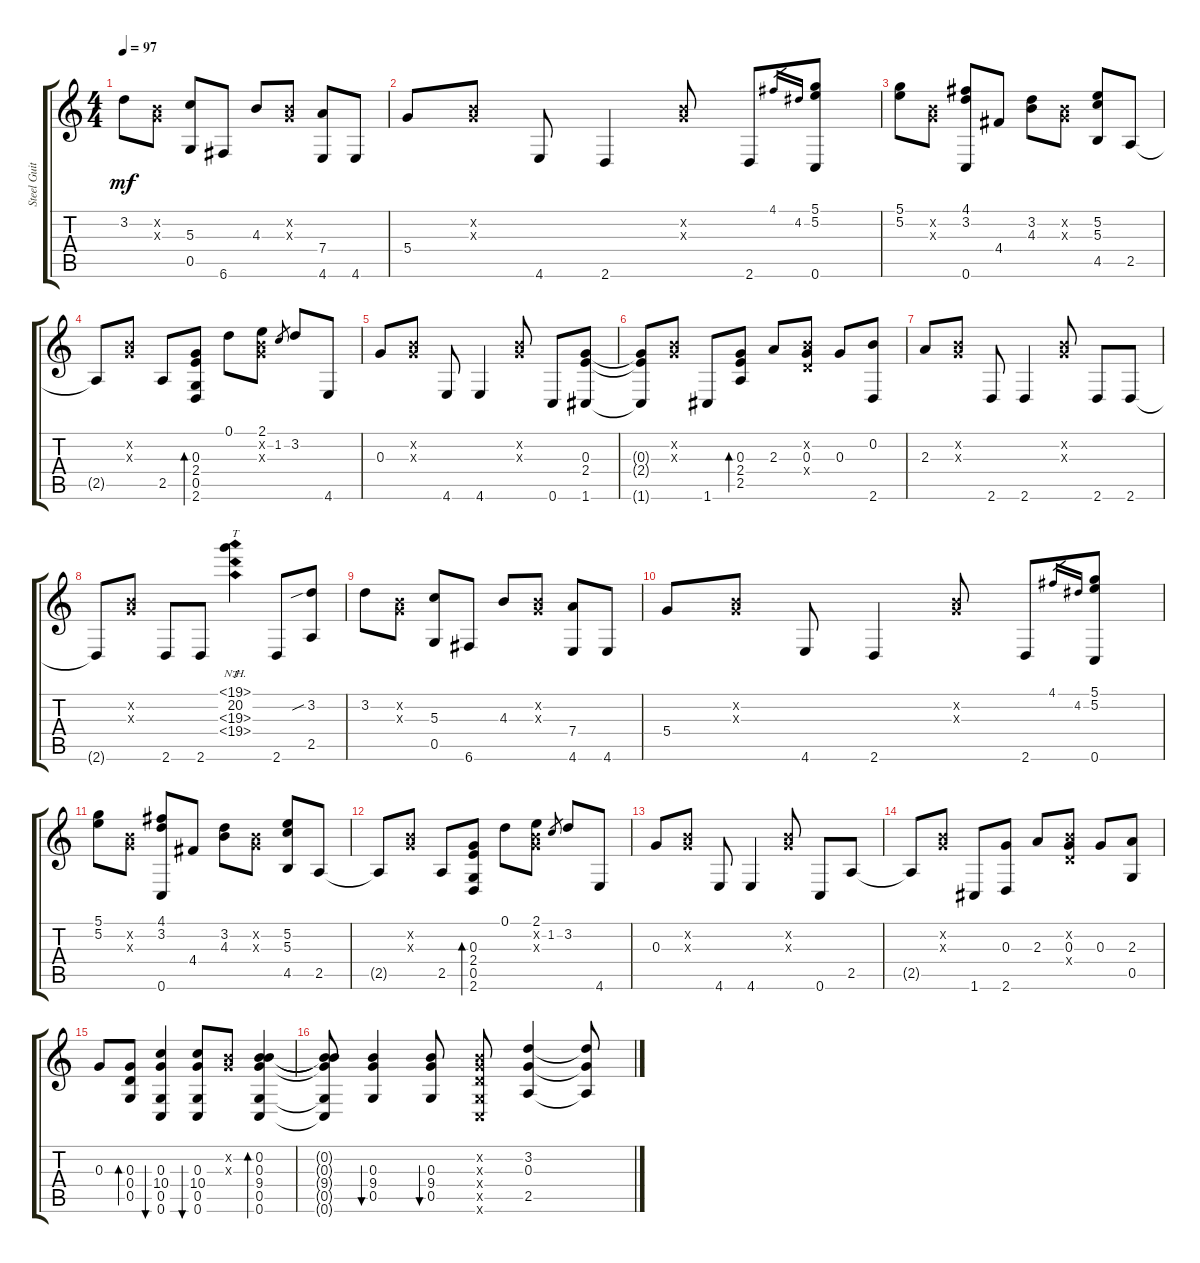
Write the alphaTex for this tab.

\track ("Steel Guitar" "Steel Guit") {instrument acousticguitarsteel}
\staff {score tabs}
\tuning (D4 B3 G3 D3 G2 C2) {hide}
\ts (4 4)
\tempo 97
\clef g2
\ks c
3.2.8{dy mf} (0.2{x} 0.3{x}).8 (5.3 0.5).8 6.6.8 4.3.8 (0.2{x} 0.3{x}).8 (7.4 4.6).8 4.6.8 |
5.4.8 (0.2{x} 0.3{x}).8 4.6.8 2.6.4 (0.2{x} 0.3{x}).8 2.6.8 4.1.16{gr} 4.2.16{gr} (5.1 5.2 0.6).8 |
(5.1 5.2).8 (0.2{x} 0.3{x}).8 (4.1 3.2 0.6).8 4.4.8 (3.2 4.3).8 (0.2{x} 0.3{x}).8 (5.2 5.3 4.5).8 2.5.8 |
2.5{t}.8 (0.2{x} 0.3{x}).8 2.5.8 (0.3 2.4 0.5 2.6).8{bd 120} 0.1.8 (2.1 0.2{x} 0.3{x}).8 1.2.8{gr} 3.2.8 4.6.8 |
0.3.8 (0.2{x} 0.3{x}).8 4.6.8 4.6.4 (0.2{x} 0.3{x}).8 0.6.8 (0.3 2.4 1.6).8 |
(0.3{t} 2.4{t} 1.6{t}).8 (0.2{x} 0.3{x}).8 1.6.8 (0.3 2.4 2.5).8{bd 120} 2.3.8 (0.2{x} 0.3 0.4{x}).8 0.3.8 (0.2 2.6).8 |
2.3.8 (0.2{x} 0.3{x}).8 2.6.8 2.6.4 (0.2{x} 0.3{x}).8 2.6.8 2.6.8 |
2.6{t}.8 (0.2{x} 0.3{x}).8 2.6.8 2.6.8 (19.1{nh} 20.2 19.3{nh} 19.4{nh}).4{tt} 2.6.8 (3.2{sib} 2.5).8 |
3.2.8 (0.2{x} 0.3{x}).8 (5.3 0.5).8 6.6.8 4.3.8 (0.2{x} 0.3{x}).8 (7.4 4.6).8 4.6.8 |
5.4.8 (0.2{x} 0.3{x}).8 4.6.8 2.6.4 (0.2{x} 0.3{x}).8 2.6.8 4.1.16{gr} 4.2.16{gr} (5.1 5.2 0.6).8 |
(5.1 5.2).8 (0.2{x} 0.3{x}).8 (4.1 3.2 0.6).8 4.4.8 (3.2 4.3).8 (0.2{x} 0.3{x}).8 (5.2 5.3 4.5).8 2.5.8 |
2.5{t}.8 (0.2{x} 0.3{x}).8 2.5.8 (0.3 2.4 0.5 2.6).8{bd 120} 0.1.8 (2.1 0.2{x} 0.3{x}).8 1.2.8{gr} 3.2.8 4.6.8 |
0.3.8 (0.2{x} 0.3{x}).8 4.6.8 4.6.4 (0.2{x} 0.3{x}).8 0.6.8 2.5.8 |
2.5{t}.8 (0.2{x} 0.3{x}).8 1.6.8 (0.3 2.6).8 2.3.8 (0.2{x} 0.3 0.4{x}).8 0.3.8 (2.3 0.5).8 |
0.3.8 (0.3 0.4 0.5).8{bd 30} (0.3 10.4 0.5 0.6).4{bu 30} (0.3 10.4 0.5 0.6).8{bu 30} (0.2{x} 0.3{x}).8 (0.2 0.3 9.4 0.5 0.6).4{bd 240} |
(0.2{t} 0.3{t} 9.4{t} 0.5{t} 0.6{t}).8 (0.3 9.4 0.5).4{bu 30} (0.3 9.4 0.5).8{bu 30} (0.2{x} 0.3{x} 0.4{x} 0.5{x} 0.6{x}).8 (3.2 0.3 2.5).4 (3.2{t} 0.3{t} 2.5{t}).8
